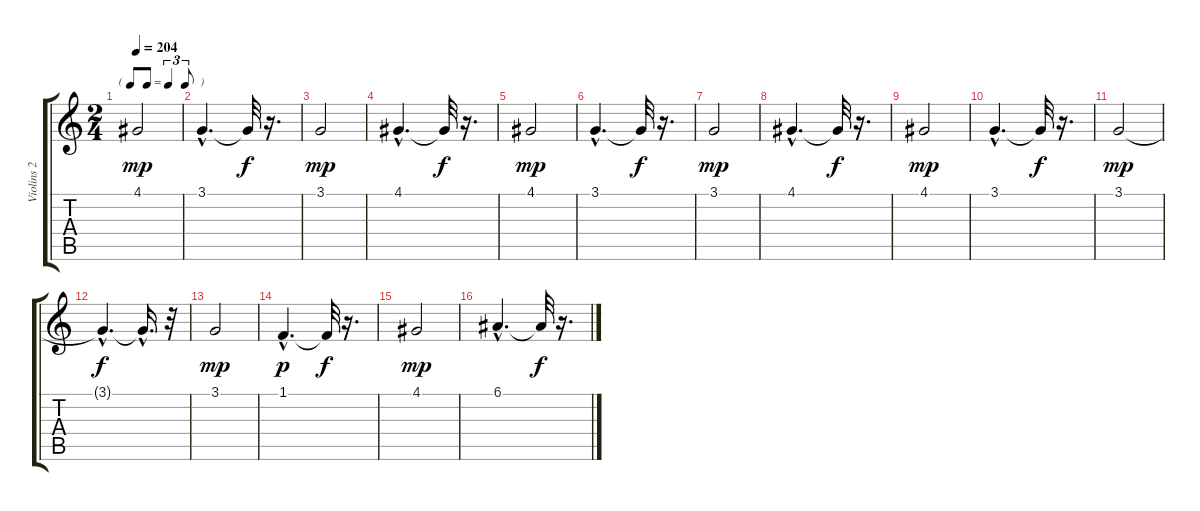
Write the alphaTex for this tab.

\track ("Violins 2" "Violins 2") {instrument stringensemble1}
\staff {score tabs}
\tuning (E4 B3 G3 D3 A2 E2) {hide}
\ts (2 4)
\tf triplet8th
\tempo 204
\clef g2
\ks c
4.1.2{dy mp} |
3.1{hac}.4{d} 3.1{t}.32{dy f} r.16{d} |
3.1.2{dy mp} |
4.1{hac}.4{d} 4.1{t}.32{dy f} r.16{d} |
4.1.2{dy mp} |
3.1{hac}.4{d} 3.1{t}.32{dy f} r.16{d} |
3.1.2{dy mp} |
4.1{hac}.4{d} 4.1{t}.32{dy f} r.16{d} |
4.1.2{dy mp} |
3.1{hac}.4{d} 3.1{t}.32{dy f} r.16{d} |
3.1.2{dy mp} |
3.1{hac t}.4{d dy f} 3.1{hac t}.16{d} r.32 |
3.1.2{dy mp} |
1.1{hac}.4{d dy p} 1.1{t}.32{dy f} r.16{d} |
4.1.2{dy mp} |
6.1{hac}.4{d} 6.1{t}.32{dy f} r.16{d}
